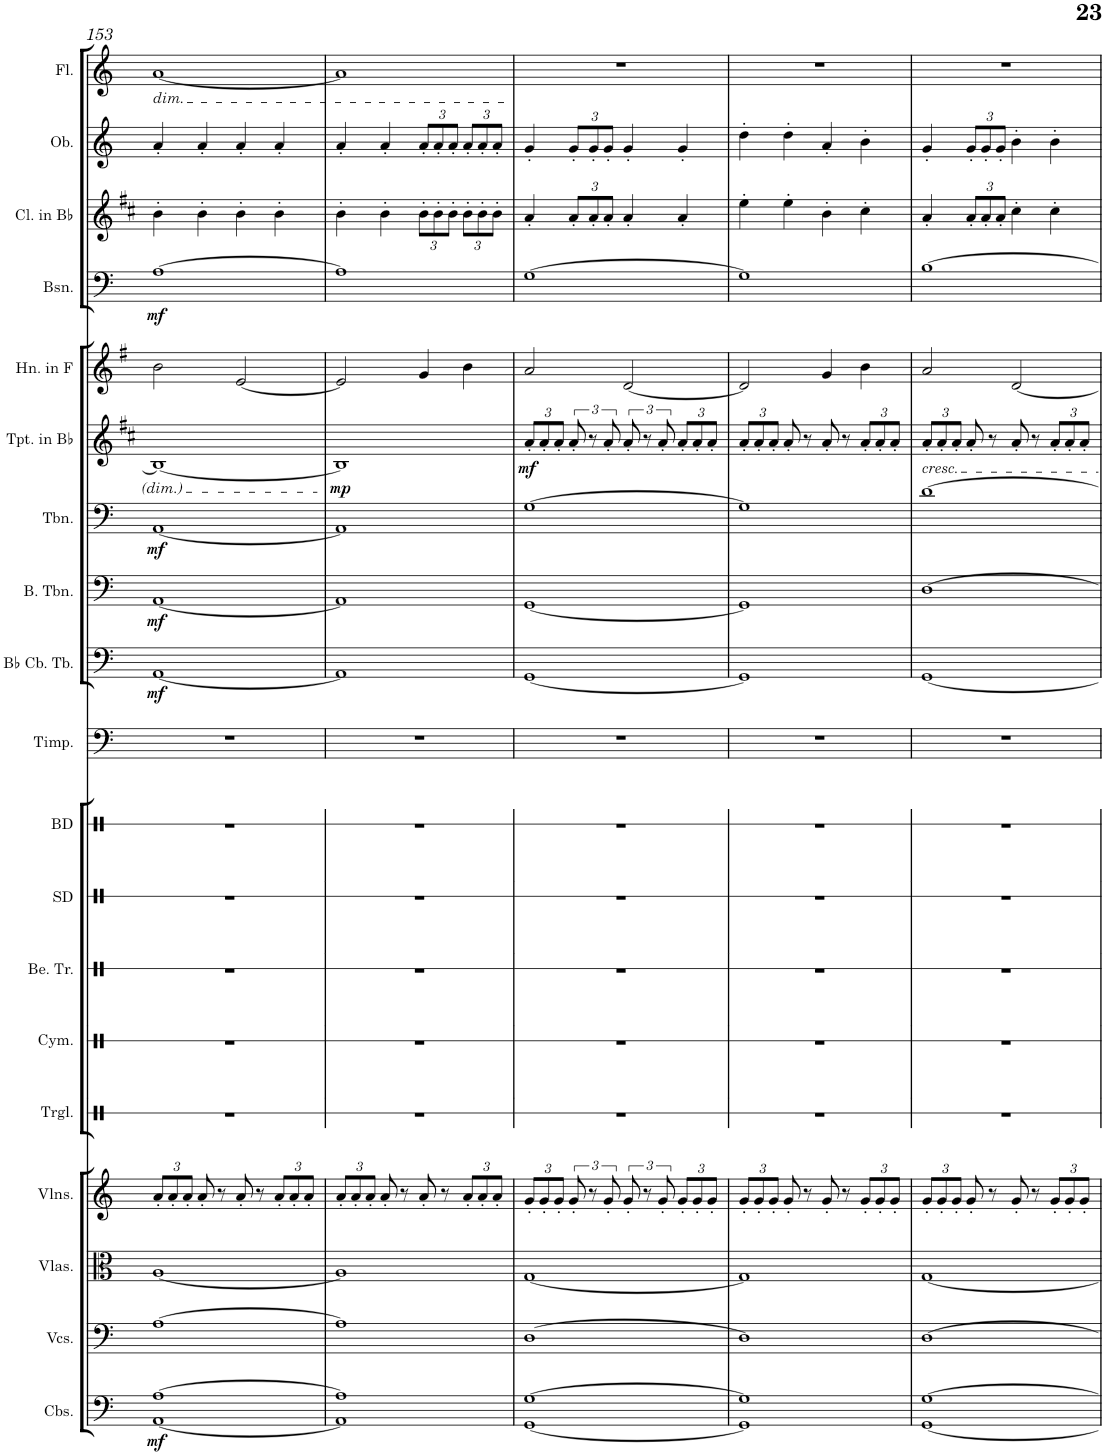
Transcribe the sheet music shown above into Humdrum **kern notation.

**kern	**dynam	**kern	**kern	**kern	**kern	**kern	**kern	**kern	**kern	**kern	**kern	**dynam	**kern	**dynam	**kern	**dynam	**kern	**dynam	**kern	**kern	**dynam	**kern	**kern	**kern
*part19	*part19	*part18	*part17	*part16	*part15	*part14	*part13	*part12	*part11	*part10	*part9	*part9	*part8	*part8	*part7	*part7	*part6	*part6	*part5	*part4	*part4	*part3	*part2	*part1
*staff19	*staff19	*staff18	*staff17	*staff16	*staff15	*staff14	*staff13	*staff12	*staff11	*staff10	*staff9	*staff9	*staff8	*staff8	*staff7	*staff7	*staff6	*staff6	*staff5	*staff4	*staff4	*staff3	*staff2	*staff1
*I"Contrabasses	*	*I"Violoncellos	*I"Violas	*I"Violins	*I"Triangle	*I"Cymbals	*I"Bell Tree	*I"Snare Drum	*I"Bass Drum	*I"Timpani	*I"Bb Contrabass Tuba	*	*I"Bass Trombone	*	*I"Trombone	*	*I"Trumpet in Bb	*	*I"Horn in F	*I"Bassoon	*	*I"Clarinet in Bb	*I"Oboe	*I"Flute
*I'Cbs.	*	*I'Vcs.	*I'Vlas.	*I'Vlns.	*I'Trgl.	*I'Cym.	*I'Be. Tr.	*I'SD	*I'BD	*I'Timp.	*I'Bb Cb. Tb.	*	*I'B. Tbn.	*	*I'Tbn.	*	*I'Tpt. in Bb	*	*I'Hn. in F	*I'Bsn.	*	*I'Cl. in Bb	*I'Ob.	*I'Fl.
!!LO:PB:g=z
*clefF4	*	*clefF4	*clefC3	*clefG2	*clefX	*clefX	*clefX	*clefX	*clefX	*clefF4	*clefF4	*	*clefF4	*	*clefF4	*	*clefG2	*	*clefG2	*clefF4	*	*clefG2	*clefG2	*clefG2
*Trd7c12	*	*	*	*	*	*	*	*	*	*	*	*	*	*	*	*	*Trd1c2	*	*Trd4c7	*	*	*Trd1c2	*	*
*k[]	*	*k[]	*k[]	*k[]	*k[]	*k[]	*k[]	*k[]	*k[]	*k[]	*k[]	*	*k[]	*	*k[]	*	*k[f#c#]	*	*k[f#]	*k[]	*	*k[f#c#]	*k[]	*k[]
*M4/4	*	*M4/4	*M4/4	*M4/4	*M4/4	*M4/4	*M4/4	*M4/4	*M4/4	*M4/4	*M4/4	*	*M4/4	*	*M4/4	*	*M4/4	*	*M4/4	*M4/4	*	*M4/4	*M4/4	*M4/4
*	*	*	*	*Xbrackettup	*	*	*	*	*	*	*	*	*	*	*	*	*	*	*	*	*	*	*	*
=153	=153	=153	=153	=153	=153	=153	=153	=153	=153	=153	=153	=153	=153	=153	=153	=153	=153	=153	=153	=153	=153	=153	=153	=153
!	!	!	!	!	!	!	!	!	!	!	!	!	!	!	!	!	!	!	!	!	!	!	!	!LO:TX:b:i:t=dim.
!	!LO:DY:b	!	!	!	!	!	!	!	!	!	!	!LO:DY:b	!	!LO:DY:b	!	!LO:DY:b	!	!	!	!	!LO:DY:b	!	!	!
[1AA [1A	mf	[1A	[1A	12a'/L	1r	1r	1r	1r	1r	1r	[1AA	mf	[1AA	mf	[1AA	mf	1B_	.	2b\	[1A	mf	4b'\	4a'/	[1a
.	.	.	.	12a'/	.	.	.	.	.	.	.	.	.	.	.	.	.	.	.	.	.	.	.	.
.	.	.	.	12a'/J	.	.	.	.	.	.	.	.	.	.	.	.	.	.	.	.	.	.	.	.
.	.	.	.	8a'/	.	.	.	.	.	.	.	.	.	.	.	.	.	.	.	.	.	4b'\	4a'/	.
.	.	.	.	8r	.	.	.	.	.	.	.	.	.	.	.	.	.	.	.	.	.	.	.	.
.	.	.	.	8a'/	.	.	.	.	.	.	.	.	.	.	.	.	.	.	[2e/	.	.	4b'\	4a'/	.
.	.	.	.	8r	.	.	.	.	.	.	.	.	.	.	.	.	.	.	.	.	.	.	.	.
.	.	.	.	12a'/L	.	.	.	.	.	.	.	.	.	.	.	.	.	.	.	.	.	4b'\	4a'/	.
.	.	.	.	12a'/	.	.	.	.	.	.	.	.	.	.	.	.	.	.	.	.	.	.	.	.
.	.	.	.	12a'/J	.	.	.	.	.	.	.	.	.	.	.	.	.	.	.	.	.	.	.	.
=154	=154	=154	=154	=154	=154	=154	=154	=154	=154	=154	=154	=154	=154	=154	=154	=154	=154	=154	=154	=154	=154	=154	=154	=154
!	!	!	!	!	!	!	!	!	!	!	!	!	!	!	!	!	!	!LO:DY:b	!	!	!	!	!	!
1AA] 1A]	.	1A]	1A]	12a'/L	1r	1r	1r	1r	1r	1r	1AA]	.	1AA]	.	1AA]	.	1B]	mp	2e/]	1A]	.	4b'\	4a'/	1a]
.	.	.	.	12a'/	.	.	.	.	.	.	.	.	.	.	.	.	.	.	.	.	.	.	.	.
.	.	.	.	12a'/J	.	.	.	.	.	.	.	.	.	.	.	.	.	.	.	.	.	.	.	.
.	.	.	.	8a'/	.	.	.	.	.	.	.	.	.	.	.	.	.	.	.	.	.	4b'\	4a'/	.
.	.	.	.	8r	.	.	.	.	.	.	.	.	.	.	.	.	.	.	.	.	.	.	.	.
*	*	*	*	*	*	*	*	*	*	*	*	*	*	*	*	*	*	*	*	*	*	*Xbrackettup	*Xbrackettup	*
.	.	.	.	8a'/	.	.	.	.	.	.	.	.	.	.	.	.	.	.	4g/	.	.	12b'\L	12a'/L	.
.	.	.	.	.	.	.	.	.	.	.	.	.	.	.	.	.	.	.	.	.	.	12b'\	12a'/	.
.	.	.	.	8r	.	.	.	.	.	.	.	.	.	.	.	.	.	.	.	.	.	.	.	.
.	.	.	.	.	.	.	.	.	.	.	.	.	.	.	.	.	.	.	.	.	.	12b'\J	12a'/J	.
.	.	.	.	12a'/L	.	.	.	.	.	.	.	.	.	.	.	.	.	.	4b\	.	.	12b'\L	12a'/L	.
.	.	.	.	12a'/	.	.	.	.	.	.	.	.	.	.	.	.	.	.	.	.	.	12b'\	12a'/	.
.	.	.	.	12a'/J	.	.	.	.	.	.	.	.	.	.	.	.	.	.	.	.	.	12b'\J	12a'/J	.
=155	=155	=155	=155	=155	=155	=155	=155	=155	=155	=155	=155	=155	=155	=155	=155	=155	=155	=155	=155	=155	=155	=155	=155	=155
*	*	*	*	*	*	*	*	*	*	*	*	*	*	*	*	*	*Xbrackettup	*	*	*	*	*	*	*
!	!	!	!	!	!	!	!	!	!	!	!	!	!	!	!	!	!	!LO:DY:b	!	!	!	!	!	!
[1GG [1G	.	[1D	[1G	12g'/L	1r	1r	1r	1r	1r	1r	[1GG	.	[1GG	.	[1G	.	12a'/L	mf	2a/	[1G	.	4a'/	4g'/	1r
.	.	.	.	12g'/	.	.	.	.	.	.	.	.	.	.	.	.	12a'/	.	.	.	.	.	.	.
.	.	.	.	12g'/J	.	.	.	.	.	.	.	.	.	.	.	.	12a'/J	.	.	.	.	.	.	.
*	*	*	*	*brackettup	*	*	*	*	*	*	*	*	*	*	*	*	*brackettup	*	*	*	*	*	*	*
.	.	.	.	12g'/	.	.	.	.	.	.	.	.	.	.	.	.	12a'/	.	.	.	.	12a'/L	12g'/L	.
.	.	.	.	12r	.	.	.	.	.	.	.	.	.	.	.	.	12r	.	.	.	.	12a'/	12g'/	.
.	.	.	.	12g'/	.	.	.	.	.	.	.	.	.	.	.	.	12a'/	.	.	.	.	12a'/J	12g'/J	.
.	.	.	.	12g'/	.	.	.	.	.	.	.	.	.	.	.	.	12a'/	.	[2d/	.	.	4a'/	4g'/	.
.	.	.	.	12r	.	.	.	.	.	.	.	.	.	.	.	.	12r	.	.	.	.	.	.	.
.	.	.	.	12g'/	.	.	.	.	.	.	.	.	.	.	.	.	12a'/	.	.	.	.	.	.	.
*	*	*	*	*Xbrackettup	*	*	*	*	*	*	*	*	*	*	*	*	*Xbrackettup	*	*	*	*	*	*	*
.	.	.	.	12g'/L	.	.	.	.	.	.	.	.	.	.	.	.	12a'/L	.	.	.	.	4a'/	4g'/	.
.	.	.	.	12g'/	.	.	.	.	.	.	.	.	.	.	.	.	12a'/	.	.	.	.	.	.	.
.	.	.	.	12g'/J	.	.	.	.	.	.	.	.	.	.	.	.	12a'/J	.	.	.	.	.	.	.
=156	=156	=156	=156	=156	=156	=156	=156	=156	=156	=156	=156	=156	=156	=156	=156	=156	=156	=156	=156	=156	=156	=156	=156	=156
1GG] 1G]	.	1D]	1G]	12g'/L	1r	1r	1r	1r	1r	1r	1GG]	.	1GG]	.	1G]	.	12a'/L	.	2d/]	1G]	.	4ee'\	4dd'\	1r
.	.	.	.	12g'/	.	.	.	.	.	.	.	.	.	.	.	.	12a'/	.	.	.	.	.	.	.
.	.	.	.	12g'/J	.	.	.	.	.	.	.	.	.	.	.	.	12a'/J	.	.	.	.	.	.	.
.	.	.	.	8g'/	.	.	.	.	.	.	.	.	.	.	.	.	8a'/	.	.	.	.	4ee'\	4dd'\	.
.	.	.	.	8r	.	.	.	.	.	.	.	.	.	.	.	.	8r	.	.	.	.	.	.	.
.	.	.	.	8g'/	.	.	.	.	.	.	.	.	.	.	.	.	8a'/	.	4g/	.	.	4b'\	4a'/	.
.	.	.	.	8r	.	.	.	.	.	.	.	.	.	.	.	.	8r	.	.	.	.	.	.	.
.	.	.	.	12g'/L	.	.	.	.	.	.	.	.	.	.	.	.	12a'/L	.	4b\	.	.	4cc#'\	4b'\	.
.	.	.	.	12g'/	.	.	.	.	.	.	.	.	.	.	.	.	12a'/	.	.	.	.	.	.	.
.	.	.	.	12g'/J	.	.	.	.	.	.	.	.	.	.	.	.	12a'/J	.	.	.	.	.	.	.
=157	=157	=157	=157	=157	=157	=157	=157	=157	=157	=157	=157	=157	=157	=157	=157	=157	=157	=157	=157	=157	=157	=157	=157	=157
!	!	!	!	!	!	!	!	!	!	!	!	!	!	!	!	!	!LO:TX:b:i:t=cresc.	!	!	!	!	!	!	!
[1GG [1G	.	[1D	[1G	12g'/L	1r	1r	1r	1r	1r	1r	[1GG	.	[1D	.	[1d	.	12a'/L	.	2a/	[1B	.	4a'/	4g'/	1r
.	.	.	.	12g'/	.	.	.	.	.	.	.	.	.	.	.	.	12a'/	.	.	.	.	.	.	.
.	.	.	.	12g'/J	.	.	.	.	.	.	.	.	.	.	.	.	12a'/J	.	.	.	.	.	.	.
.	.	.	.	8g'/	.	.	.	.	.	.	.	.	.	.	.	.	8a'/	.	.	.	.	12a'/L	12g'/L	.
.	.	.	.	.	.	.	.	.	.	.	.	.	.	.	.	.	.	.	.	.	.	12a'/	12g'/	.
.	.	.	.	8r	.	.	.	.	.	.	.	.	.	.	.	.	8r	.	.	.	.	.	.	.
.	.	.	.	.	.	.	.	.	.	.	.	.	.	.	.	.	.	.	.	.	.	12a'/J	12g'/J	.
.	.	.	.	8g'/	.	.	.	.	.	.	.	.	.	.	.	.	8a'/	.	[2d/	.	.	4cc#'\	4b'\	.
.	.	.	.	8r	.	.	.	.	.	.	.	.	.	.	.	.	8r	.	.	.	.	.	.	.
.	.	.	.	12g'/L	.	.	.	.	.	.	.	.	.	.	.	.	12a'/L	.	.	.	.	4cc#'\	4b'\	.
.	.	.	.	12g'/	.	.	.	.	.	.	.	.	.	.	.	.	12a'/	.	.	.	.	.	.	.
.	.	.	.	12g'/J	.	.	.	.	.	.	.	.	.	.	.	.	12a'/J	.	.	.	.	.	.	.
=	=	=	=	=	=	=	=	=	=	=	=	=	=	=	=	=	=	=	=	=	=	=	=	=
*-	*-	*-	*-	*-	*-	*-	*-	*-	*-	*-	*-	*-	*-	*-	*-	*-	*-	*-	*-	*-	*-	*-	*-	*-
